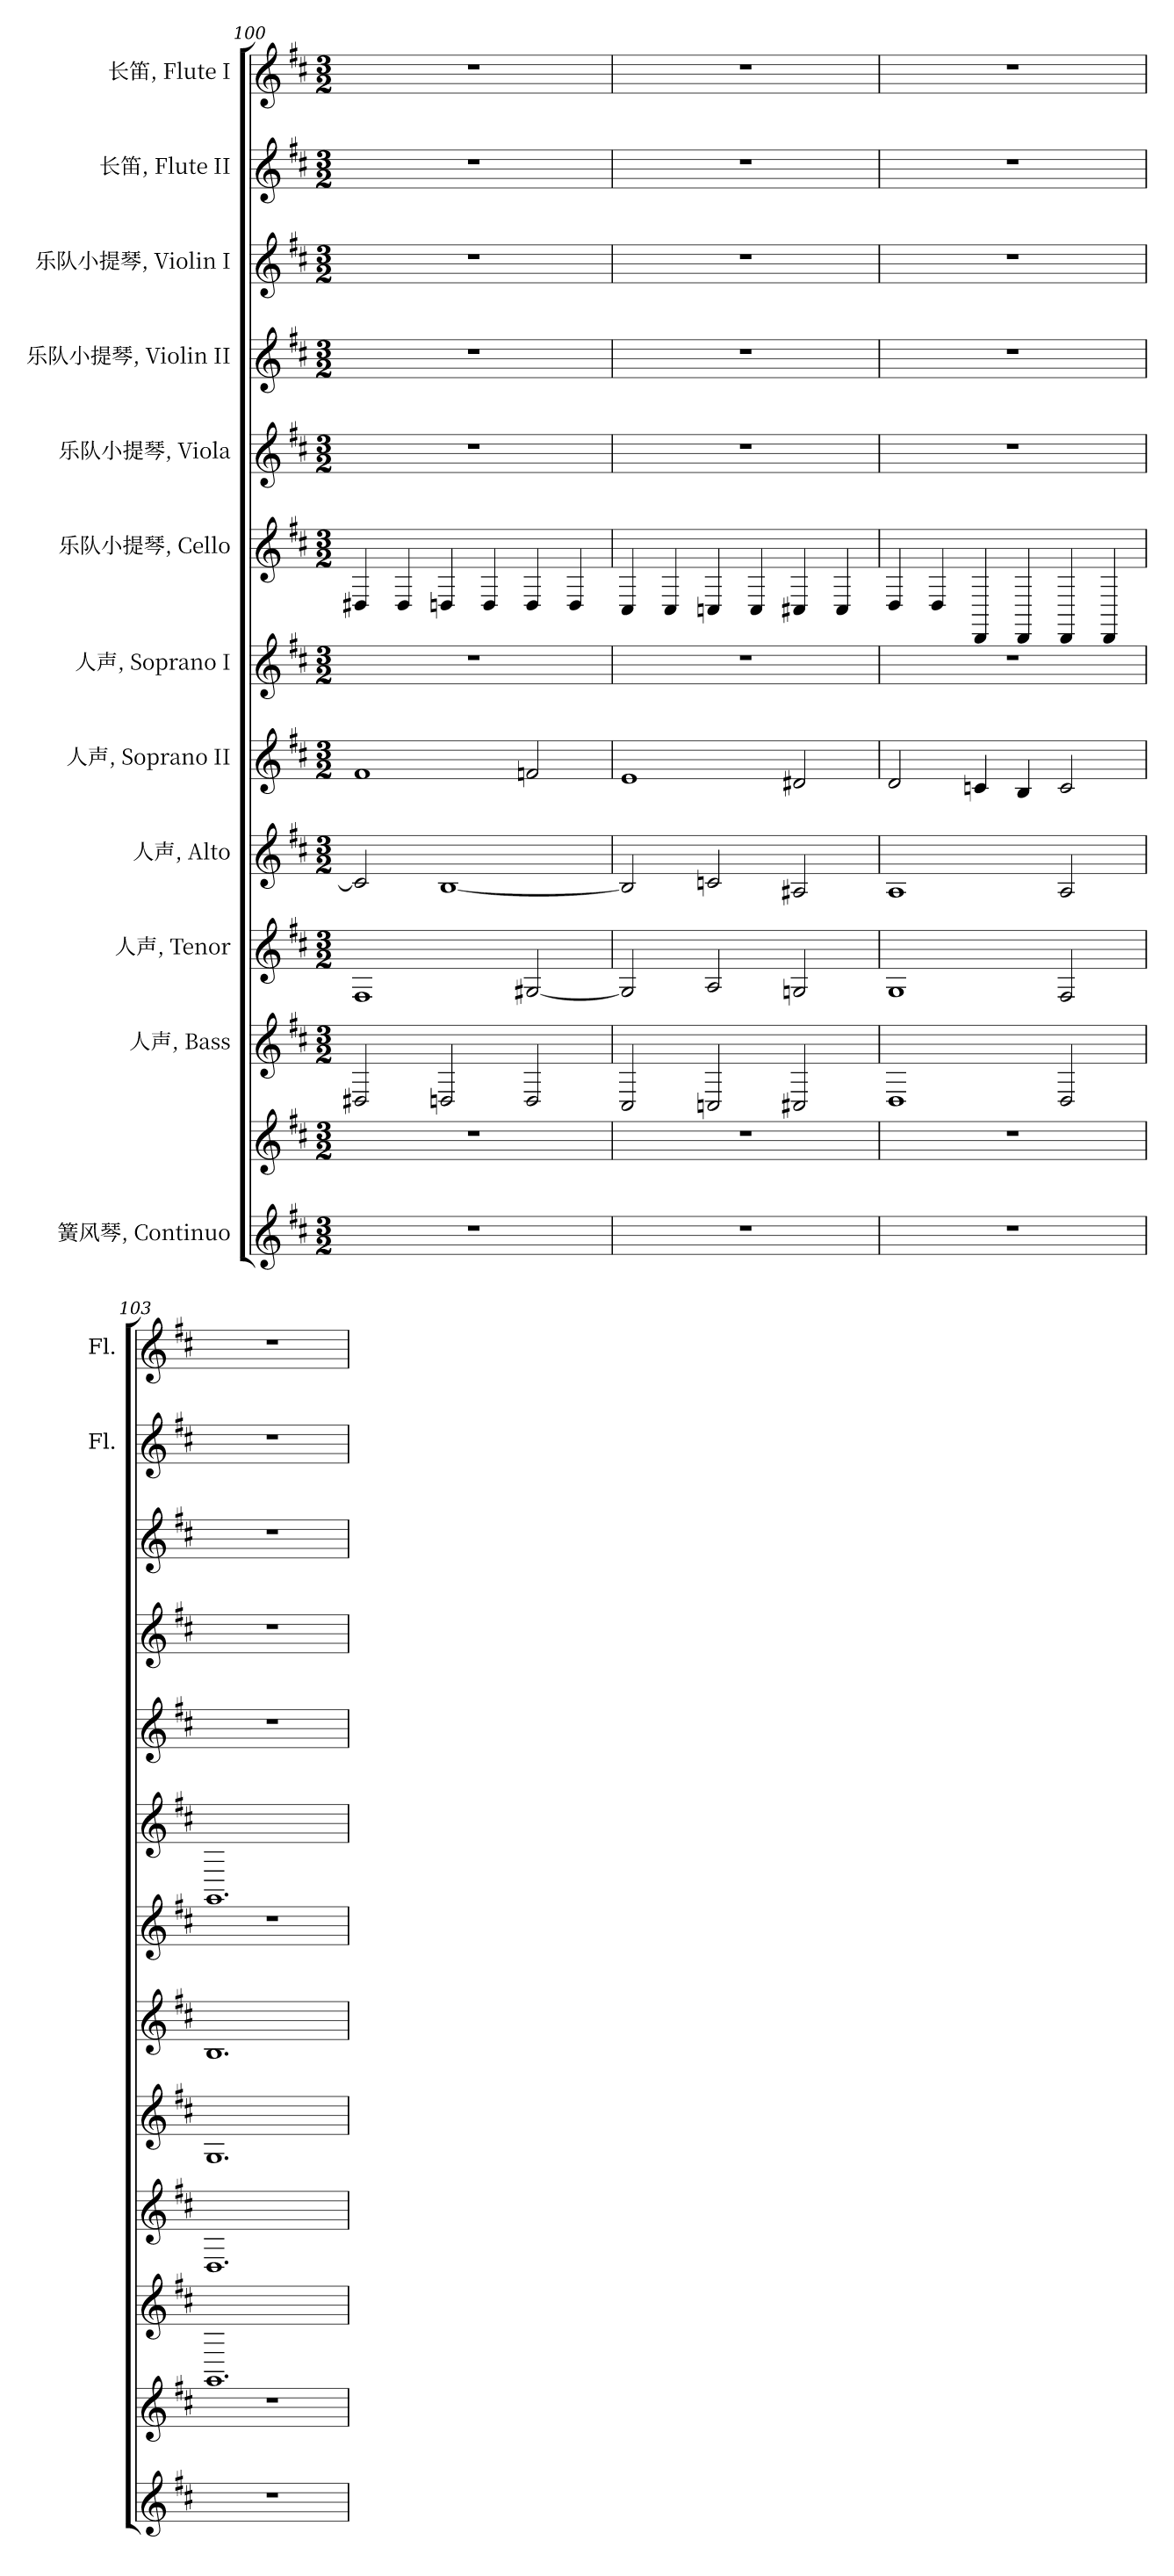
**kern	**kern	**kern	**kern	**kern	**kern	**kern	**kern	**kern	**kern	**kern	**kern	**kern
*part12	*part12	*part11	*part10	*part9	*part8	*part7	*part6	*part5	*part4	*part3	*part2	*part1
*staff13	*staff12	*staff11	*staff10	*staff9	*staff8	*staff7	*staff6	*staff5	*staff4	*staff3	*staff2	*staff1
*I"簧风琴, Continuo	*	*I"人声, Bass	*I"人声, Tenor	*I"人声, Alto	*I"人声, Soprano II	*I"人声, Soprano I	*I"乐队小提琴, Cello	*I"乐队小提琴, Viola	*I"乐队小提琴, Violin II	*I"乐队小提琴, Violin I	*I"长笛, Flute II	*I"长笛, Flute I
*	*	*	*	*	*	*	*	*	*	*	*I'Fl.	*I'Fl.
*clefG2	*clefG2	*clefG2	*clefG2	*clefG2	*clefG2	*clefG2	*clefG2	*clefG2	*clefG2	*clefG2	*clefG2	*clefG2
*k[f#c#]	*k[f#c#]	*k[f#c#]	*k[f#c#]	*k[f#c#]	*k[f#c#]	*k[f#c#]	*k[f#c#]	*k[f#c#]	*k[f#c#]	*k[f#c#]	*k[f#c#]	*k[f#c#]
*M3/2	*M3/2	*M3/2	*M3/2	*M3/2	*M3/2	*M3/2	*M3/2	*M3/2	*M3/2	*M3/2	*M3/2	*M3/2
=100	=100	=100	=100	=100	=100	=100	=100	=100	=100	=100	=100	=100
1.r	1.r	2D#X/	1F#	2c/]	1f#	1.r	4D#X/	1.r	1.r	1.r	1.r	1.r
.	.	.	.	.	.	.	4D#/	.	.	.	.	.
.	.	2Dn/	.	[1B	.	.	4Dn/	.	.	.	.	.
.	.	.	.	.	.	.	4D/	.	.	.	.	.
.	.	2D/	[2G#X/	.	2fn/	.	4D/	.	.	.	.	.
.	.	.	.	.	.	.	4D/	.	.	.	.	.
!!LO:PB:g=z
=101	=101	=101	=101	=101	=101	=101	=101	=101	=101	=101	=101	=101
1.r	1.r	2C#/	2G#/]	2B/]	1e	1.r	4C#/	1.r	1.r	1.r	1.r	1.r
.	.	.	.	.	.	.	4C#/	.	.	.	.	.
.	.	2Cn/	2A/	2cn/	.	.	4Cn/	.	.	.	.	.
.	.	.	.	.	.	.	4C/	.	.	.	.	.
.	.	2C#X/	2Gn/	2A#X/	2d#X/	.	4C#X/	.	.	.	.	.
.	.	.	.	.	.	.	4C#/	.	.	.	.	.
=102	=102	=102	=102	=102	=102	=102	=102	=102	=102	=102	=102	=102
1.r	1.r	1D	1G	1A	2d/	1.r	4D/	1.r	1.r	1.r	1.r	1.r
.	.	.	.	.	.	.	4D/	.	.	.	.	.
.	.	.	.	.	4cn/	.	4DD/	.	.	.	.	.
.	.	.	.	.	4B/	.	4DD/	.	.	.	.	.
.	.	2D/	2F#/	2A/	2c/	.	4DD/	.	.	.	.	.
.	.	.	.	.	.	.	4DD/	.	.	.	.	.
=103	=103	=103	=103	=103	=103	=103	=103	=103	=103	=103	=103	=103
1.r	1.r	1.GG	1.D	1.G	1.B	1.r	1.GG	1.r	1.r	1.r	1.r	1.r
=	=	=	=	=	=	=	=	=	=	=	=	=
*-	*-	*-	*-	*-	*-	*-	*-	*-	*-	*-	*-	*-
